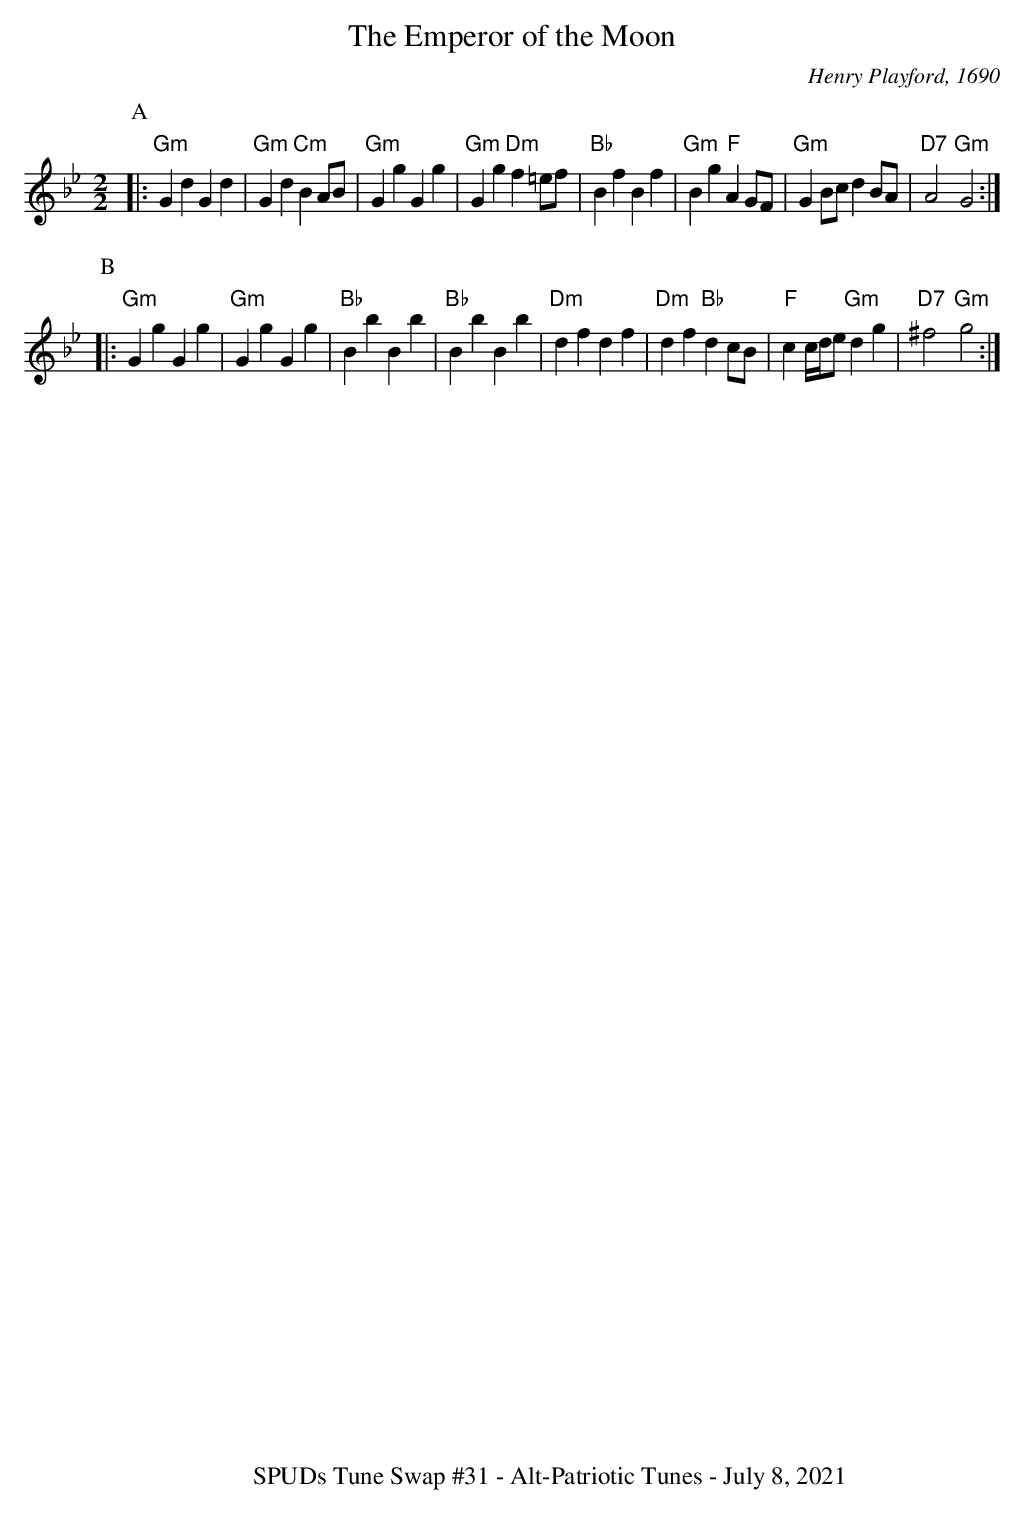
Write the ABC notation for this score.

X:1
T:The Emperor of the Moon
C:Henry Playford, 1690
L:1/4
M:2/2
K:Gm
P:A
|: "Gm"Gd Gd | "Gm"Gd "Cm"BA/B/ | "Gm"Gg Gg | "Gm"Gg "Dm"f=e/f/ |\
"Bb"Bf Bf | "Gm"Bg "F"AG/F/ | "Gm"GB/c/ dB/A/ | "D7"A2 "Gm"G2 :|
P:B
|: "Gm"Gg Gg | "Gm"Gg Gg | "Bb"Bb Bb | "Bb"Bb Bb |\
"Dm"df df | "Dm"df "Bb"dc/B/ | "F"cc/4d/4e/ "Gm"dg | "D7"^f2 "Gm"g2 :|
